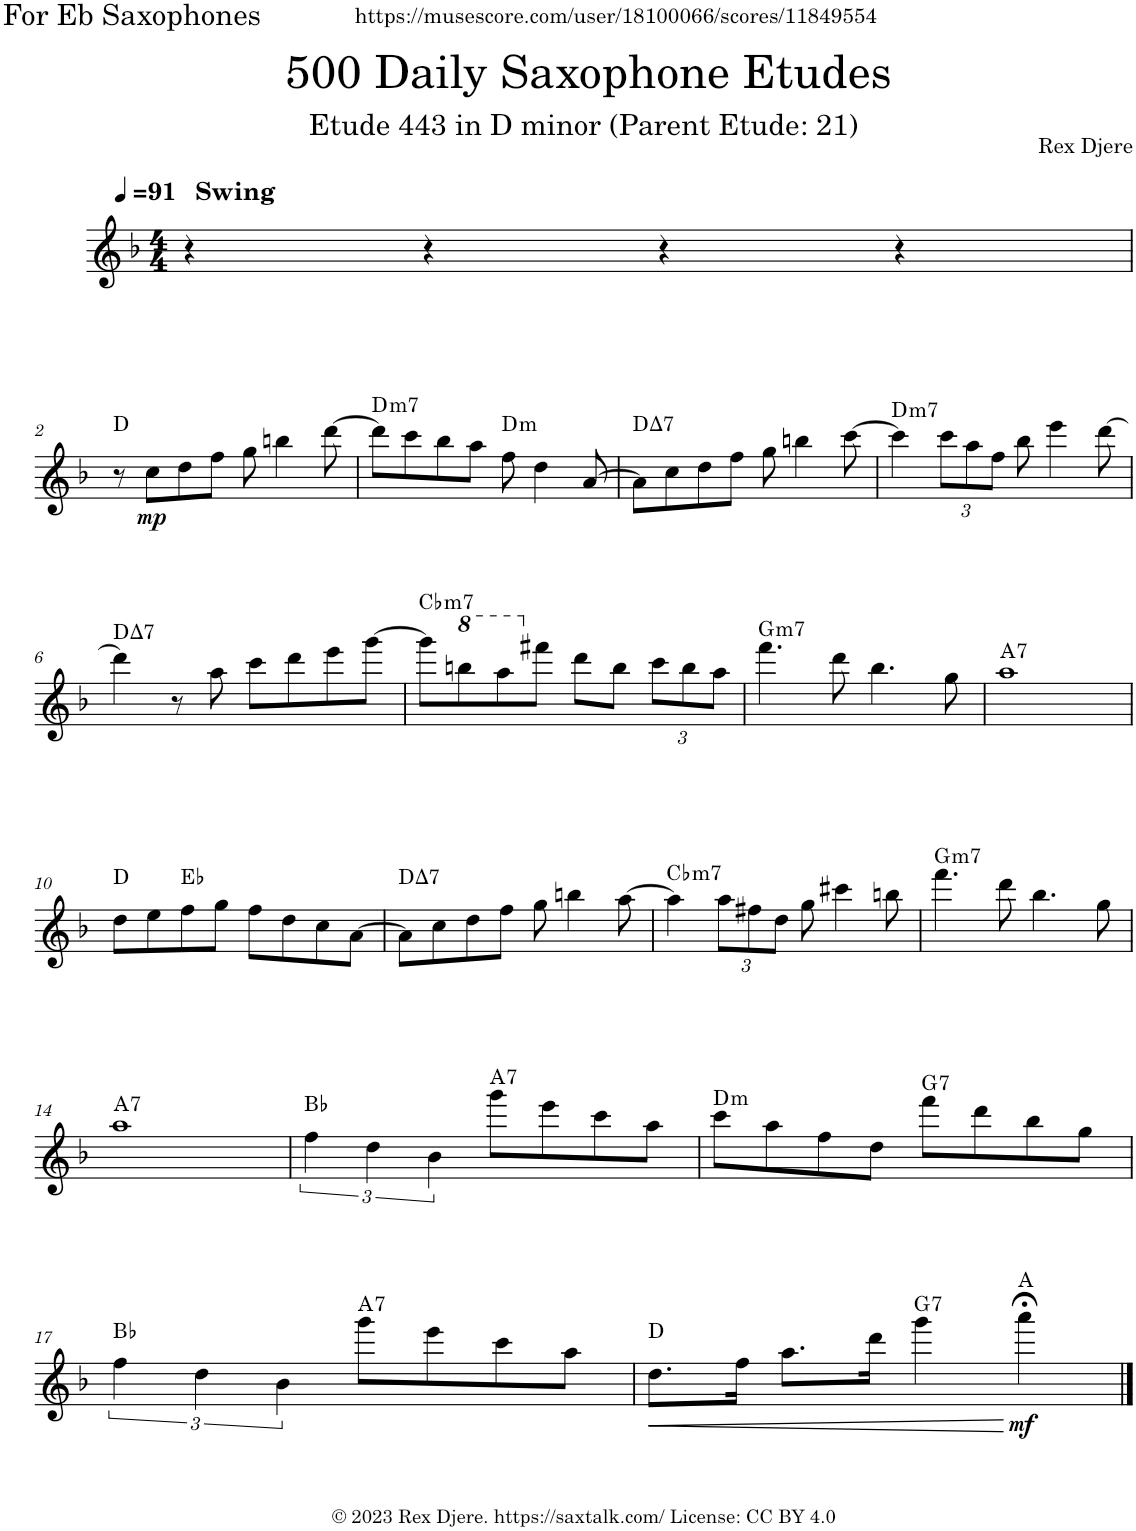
**kern	**dynam	**harte
*part1	*part1	*part1
*staff1	*staff1	*
*I"Alto Saxophone	*	*
*I'A. Sax.	*	*
*clefG2	*	*
*Trd5c9	*	*
*k[b-]	*	*
*M4/4	*	*
*MM91	*	*
=1	=1	=1
!LO:TX:a:B:t=Swing	!	!
4r	.	.
4r	.	.
4r	.	.
4r	.	.
!!LO:LB:g=z
=2	=2	=2
8r	.	D:maj
!	!LO:DY:b	!
8cc\L	mp	.
8dd\	.	.
8ff\J	.	.
8gg\	.	.
4bbn\	.	.
[8ddd\	.	.
=3	=3	=3
!	!	!LO:H:kt=m7
8ddd\L]	.	D:min7
8ccc\	.	.
8bb-\	.	.
8aa\J	.	.
!	!	!LO:H:kt=m
8ff\	.	D:min
4dd\	.	.
[8a/	.	.
=4	=4	=4
!	!	!LO:H:kt=7
8a\L]	.	D:maj7
8cc\	.	.
8dd\	.	.
8ff\J	.	.
8gg\	.	.
4bbn\	.	.
[8ccc\	.	.
=5	=5	=5
!	!	!LO:H:kt=m7
4ccc\]	.	D:min7
*Xbrackettup	*	*
12ccc\L	.	.
12aa\	.	.
12ff\J	.	.
8bb-\	.	.
4eee\	.	.
[8ddd\	.	.
!!LO:LB:g=z
=6	=6	=6
!	!	!LO:H:kt=7
4ddd\]	.	D:maj7
8r	.	.
8aa\	.	.
8ccc\L	.	.
8ddd\	.	.
8eee\	.	.
[8ggg\J	.	.
=7	=7	=7
!	!	!LO:H:kt=m7
8ggg\L]	.	Cb:min7
*8va	*	*
8bbbn\	.	.
8aaa\	.	.
*X8va	*	*
8fff#X\J	.	.
8ddd\L	.	.
8bb\J	.	.
12ccc\L	.	.
12bb\	.	.
12aa\J	.	.
=8	=8	=8
!	!	!LO:H:kt=m7
4.fff\	.	G:min7
8ddd\	.	.
4.bb-\	.	.
8gg\	.	.
=9	=9	=9
!	!	!LO:H:kt=7
1aa	.	A:7
!!LO:LB:g=z
=10	=10	=10
8dd\L	.	D:maj
8ee\	.	.
8ff\	.	Eb:maj
8gg\J	.	.
8ff\L	.	.
8dd\	.	.
8cc\	.	.
[8a\J	.	.
=11	=11	=11
!	!	!LO:H:kt=7
8a\L]	.	D:maj7
8cc\	.	.
8dd\	.	.
8ff\J	.	.
8gg\	.	.
4bbn\	.	.
[8aa\	.	.
=12	=12	=12
!	!	!LO:H:kt=m7
4aa\]	.	Cb:min7
12aa\L	.	.
12ff#X\	.	.
12dd\J	.	.
8gg\	.	.
4ccc#X\	.	.
8bbn\	.	.
=13	=13	=13
!	!	!LO:H:kt=m7
4.fff\	.	G:min7
8ddd\	.	.
4.bb-\	.	.
8gg\	.	.
!!LO:LB:g=z
=14	=14	=14
!	!	!LO:H:kt=7
1aa	.	A:7
=15	=15	=15
*brackettup	*	*
6ff\	.	Bb:maj
6dd\	.	.
6b-\	.	.
!	!	!LO:H:kt=7
8ggg\L	.	A:7
8eee\	.	.
8ccc\	.	.
8aa\J	.	.
=16	=16	=16
!	!	!LO:H:kt=m
8ccc\L	.	D:min
8aa\	.	.
8ff\	.	.
8dd\J	.	.
!	!	!LO:H:kt=7
8fff\L	.	G:7
8ddd\	.	.
8bb-\	.	.
8gg\J	.	.
!!LO:LB:g=z
=17	=17	=17
6ff\	.	Bb:maj
6dd\	.	.
6b-\	.	.
!	!	!LO:H:kt=7
8ggg\L	.	A:7
8eee\	.	.
8ccc\	.	.
8aa\J	.	.
=18	=18	=18
!	!LO:HP:b	!
8.dd\L	<	D:maj
16ff\Jk	.	.
8.aa\L	.	.
16ddd\Jk	.	.
!	!	!LO:H:kt=7
4ggg\	.	G:7
!	!LO:DY:n=1:b	!
4aaa;<\	[ mf	A:maj
==	==	==
*-	*-	*-
